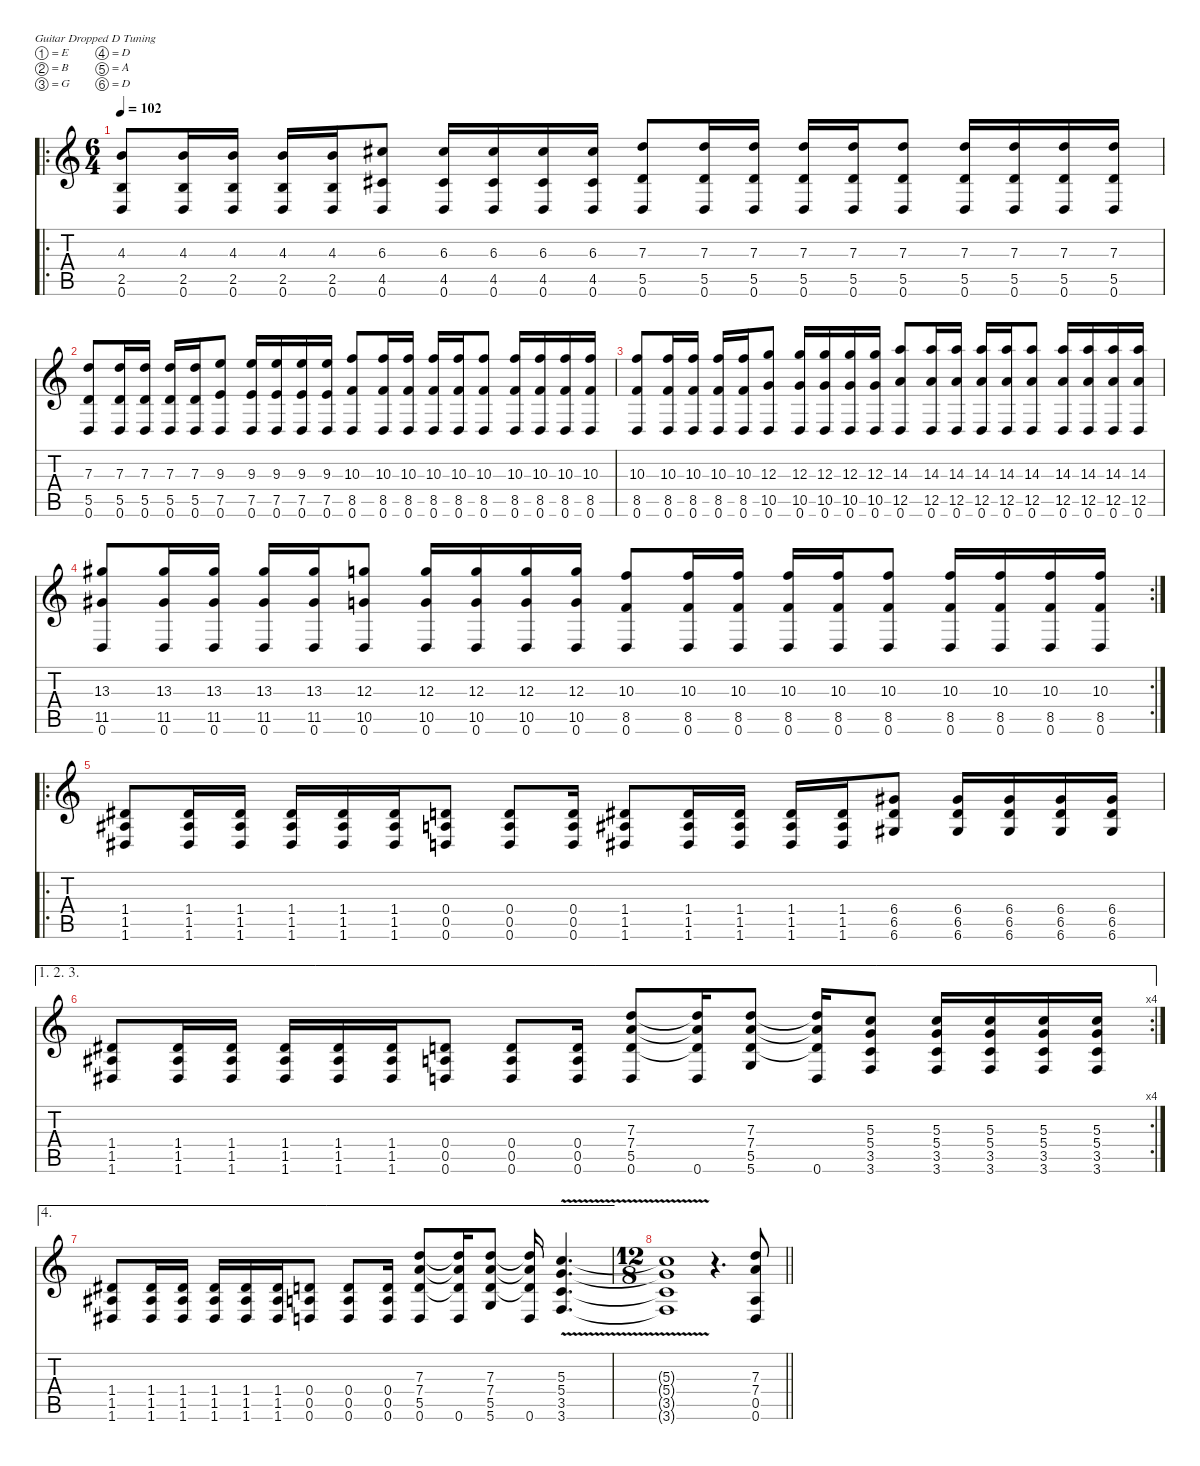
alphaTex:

\defaultSystemsLayout 4
\hideDynamics
\bracketExtendMode nobrackets
\singleTrackTrackNamePolicy hidden
\multiTrackTrackNamePolicy hidden
\firstSystemTrackNameMode fullname
\otherSystemsTrackNameOrientation horizontal
\track ("Guitar 1" "dist.guit.") {mute instrument distortionguitar}
\staff {score tabs}
\tuning (E4 B3 G3 D3 A2 D2)
\ro
\ts (6 4)
\tempo 102
\clef g2
\ks aminor
(4.3 2.5 0.6).8{dy f beam Up} (4.3 2.5 0.6).16{beam Up} (4.3 2.5 0.6).16{beam Up} (4.3 2.5 0.6).16{beam Up} (4.3 2.5 0.6).16{beam Up} (6.3{acc #} 4.5{acc #} 0.6).8{beam Up} (6.3{acc #} 4.5{acc #} 0.6).16{beam Up} (6.3{acc #} 4.5{acc #} 0.6).16{beam Up} (6.3{acc #} 4.5{acc #} 0.6).16{beam Up} (6.3{acc #} 4.5{acc #} 0.6).16{beam Up} (7.3 5.5 0.6).8{beam Up} (7.3 5.5 0.6).16{beam Up} (7.3 5.5 0.6).16{beam Up} (7.3 5.5 0.6).16{beam Up} (7.3 5.5 0.6).16{beam Up} (7.3 5.5 0.6).8{beam Up} (7.3 5.5 0.6).16{beam Up} (7.3 5.5 0.6).16{beam Up} (7.3 5.5 0.6).16{beam Up} (7.3 5.5 0.6).16{beam Up} |
(7.3 5.5 0.6).8{beam Up} (7.3 5.5 0.6).16{beam Up} (7.3 5.5 0.6).16{beam Up} (7.3 5.5 0.6).16{beam Up} (7.3 5.5 0.6).16{beam Up} (9.3 7.5 0.6).8{beam Up} (9.3 7.5 0.6).16{beam Up} (9.3 7.5 0.6).16{beam Up} (9.3 7.5 0.6).16{beam Up} (9.3 7.5 0.6).16{beam Up} (10.3 8.5 0.6).8{beam Up} (10.3 8.5 0.6).16{beam Up} (10.3 8.5 0.6).16{beam Up} (10.3 8.5 0.6).16{beam Up} (10.3 8.5 0.6).16{beam Up} (10.3 8.5 0.6).8{beam Up} (10.3 8.5 0.6).16{beam Up} (10.3 8.5 0.6).16{beam Up} (10.3 8.5 0.6).16{beam Up} (10.3 8.5 0.6).16{beam Up} |
(10.3 8.5 0.6).8{beam Up} (10.3 8.5 0.6).16{beam Up} (10.3 8.5 0.6).16{beam Up} (10.3 8.5 0.6).16{beam Up} (10.3 8.5 0.6).16{beam Up} (12.3 10.5 0.6).8{beam Up} (12.3 10.5 0.6).16{beam Up} (12.3 10.5 0.6).16{beam Up} (12.3 10.5 0.6).16{beam Up} (12.3 10.5 0.6).16{beam Up} (14.3 12.5 0.6).8{beam Up} (14.3 12.5 0.6).16{beam Up} (14.3 12.5 0.6).16{beam Up} (14.3 12.5 0.6).16{beam Up} (14.3 12.5 0.6).16{beam Up} (14.3 12.5 0.6).8{beam Up} (14.3 12.5 0.6).16{beam Up} (14.3 12.5 0.6).16{beam Up} (14.3 12.5 0.6).16{beam Up} (14.3 12.5 0.6).16{beam Up} |
\rc 2
(13.3{acc #} 11.5{acc #} 0.6).8{beam Up} (13.3{acc #} 11.5{acc #} 0.6).16{beam Up} (13.3{acc #} 11.5{acc #} 0.6).16{beam Up} (13.3{acc #} 11.5{acc #} 0.6).16{beam Up} (13.3{acc #} 11.5{acc #} 0.6).16{beam Up} (12.3 10.5 0.6).8{beam Up} (12.3 10.5 0.6).16{beam Up} (12.3 10.5 0.6).16{beam Up} (12.3 10.5 0.6).16{beam Up} (12.3 10.5 0.6).16{beam Up} (10.3 8.5 0.6).8{beam Up} (10.3 8.5 0.6).16{beam Up} (10.3 8.5 0.6).16{beam Up} (10.3 8.5 0.6).16{beam Up} (10.3 8.5 0.6).16{beam Up} (10.3 8.5 0.6).8{beam Up} (10.3 8.5 0.6).16{beam Up} (10.3 8.5 0.6).16{beam Up} (10.3 8.5 0.6).16{beam Up} (10.3 8.5 0.6).16{beam Up} |
\ro
(1.4{acc #} 1.5{acc #} 1.6{acc #}).8{beam Up} (1.4{acc #} 1.5{acc #} 1.6{acc #}).16{beam Up} (1.4{acc #} 1.5{acc #} 1.6{acc #}).16{beam Up} (1.4{acc #} 1.5{acc #} 1.6{acc #}).16{beam Up} (1.4{acc #} 1.5{acc #} 1.6{acc #}).16{beam Up} (1.4{acc #} 1.5{acc #} 1.6{acc #}).16{beam Up} (0.4 0.5 0.6).8{beam Up} (0.4 0.5 0.6).8{beam Up} (0.4 0.5 0.6).16{beam Up} (1.4{acc #} 1.5{acc #} 1.6{acc #}).8{beam Up} (1.4{acc #} 1.5{acc #} 1.6{acc #}).16{beam Up} (1.4{acc #} 1.5{acc #} 1.6{acc #}).16{beam Up} (1.4{acc #} 1.5{acc #} 1.6{acc #}).16{beam Up} (1.4{acc #} 1.5{acc #} 1.6{acc #}).16{beam Up} (6.4{acc #} 6.5{acc #} 6.6{acc #}).8{beam Up} (6.4{acc #} 6.5{acc #} 6.6{acc #}).16{beam Up} (6.4{acc #} 6.5{acc #} 6.6{acc #}).16{beam Up} (6.4{acc #} 6.5{acc #} 6.6{acc #}).16{beam Up} (6.4{acc #} 6.5{acc #} 6.6{acc #}).16{beam Up} |
\ae (1 2 3)
\rc 4
(1.4{acc #} 1.5{acc #} 1.6{acc #}).8{beam Up} (1.4{acc #} 1.5{acc #} 1.6{acc #}).16{beam Up} (1.4{acc #} 1.5{acc #} 1.6{acc #}).16{beam Up} (1.4{acc #} 1.5{acc #} 1.6{acc #}).16{beam Up} (1.4{acc #} 1.5{acc #} 1.6{acc #}).16{beam Up} (1.4{acc #} 1.5{acc #} 1.6{acc #}).16{beam Up} (0.4 0.5 0.6).8{beam Up} (0.4 0.5 0.6).8{beam Up} (0.4 0.5 0.6).16{beam Up} (7.3 7.4 5.5 0.6).8{beam Up} (7.3{t} 7.4{t} 5.5{t} 0.6).16{beam Up} (7.3 7.4 5.5 5.6).8{beam Up} (7.3{t} 7.4{t} 5.5{t} 0.6).16{beam Up} (5.3 5.4 3.5 3.6).8{beam Up} (5.3 5.4 3.5 3.6).16{beam Up} (5.3 5.4 3.5 3.6).16{beam Up} (5.3 5.4 3.5 3.6).16{beam Up} (5.3 5.4 3.5 3.6).16{beam Up} |
\ae 4
(1.4{acc #} 1.5{acc #} 1.6{acc #}).8{beam Up} (1.4{acc #} 1.5{acc #} 1.6{acc #}).16{beam Up} (1.4{acc #} 1.5{acc #} 1.6{acc #}).16{beam Up} (1.4{acc #} 1.5{acc #} 1.6{acc #}).16{beam Up} (1.4{acc #} 1.5{acc #} 1.6{acc #}).16{beam Up} (1.4{acc #} 1.5{acc #} 1.6{acc #}).16{beam Up} (0.4 0.5 0.6).8{beam Up} (0.4 0.5 0.6).8{beam Up} (0.4 0.5 0.6).16{beam Up} (7.3 7.4 5.5 0.6).8{beam Up} (7.3{t} 7.4{t} 5.5{t} 0.6).16{beam Up} (7.3 7.4 5.5 5.6).8{beam Up} (7.3{t} 7.4{t} 5.5{t} 0.6).16{beam Up} (5.3{v} 5.4{v} 3.5{v} 3.6{v}).4{d beam Up} |
\ts (12 8)
\beaming (8 3 3 3 3)
\barLineRight lightlight
(5.3{v t} 5.4{v t} 3.5{v t} 3.6{v t}).1{instrument electricguitarclean beam Up} r.4{d beam Up} (0.6 0.5 7.4 7.3).8{beam Up}
